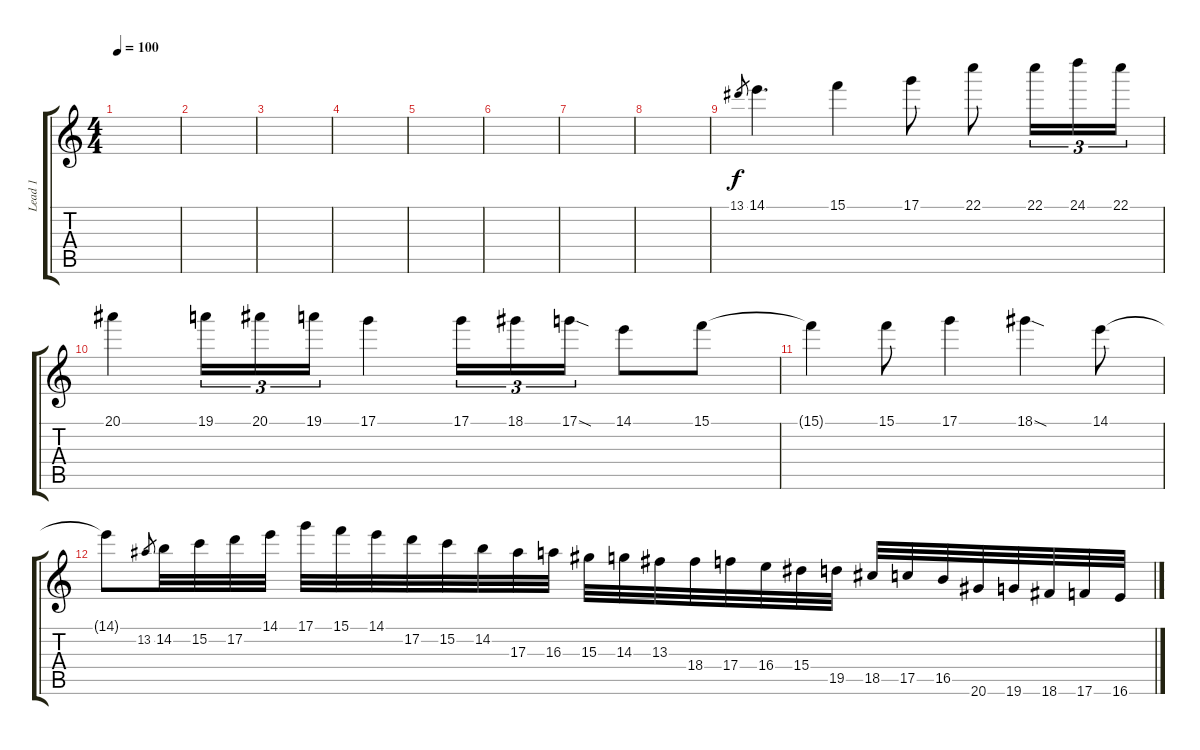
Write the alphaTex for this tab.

\track ("Lead 1" "Lead 1") {instrument distortionguitar}
\staff {score tabs}
\tuning (D4 A3 F3 C3 G2 C2) {hide}
\ts (4 4)
\tempo 100
\clef g2
\ks c
|
|
|
|
|
|
|
|
13.1.8{gr} 14.1.4{d} 15.1.4 17.1.8 22.1.8 22.1.16{tu (3 2)} 24.1.16{tu (3 2)} 22.1.16{tu (3 2)} |
20.1.4 19.1.16{tu (3 2)} 20.1.16{tu (3 2)} 19.1.16{tu (3 2)} 17.1.4 17.1.16{tu (3 2)} 18.1.16{tu (3 2)} 17.1{sod}.16{tu (3 2)} 14.1.8 15.1.8 |
15.1{t}.4 15.1.8 17.1.4 18.1{sod}.4 14.1.8 |
14.1{t}.8 13.2.8{gr} 14.2.32 15.2.32 17.2.32 14.1.32 17.1.32 15.1.32 14.1.32 17.2.32 15.2.32 14.2.32 17.3.32 16.3.32 15.3.32 14.3.32 13.3.32 18.4.32 17.4.32 16.4.32 15.4.32 19.5.32 18.5.32 17.5.32 16.5.32 20.6.32 19.6.32 18.6.32 17.6.32 16.6.32
